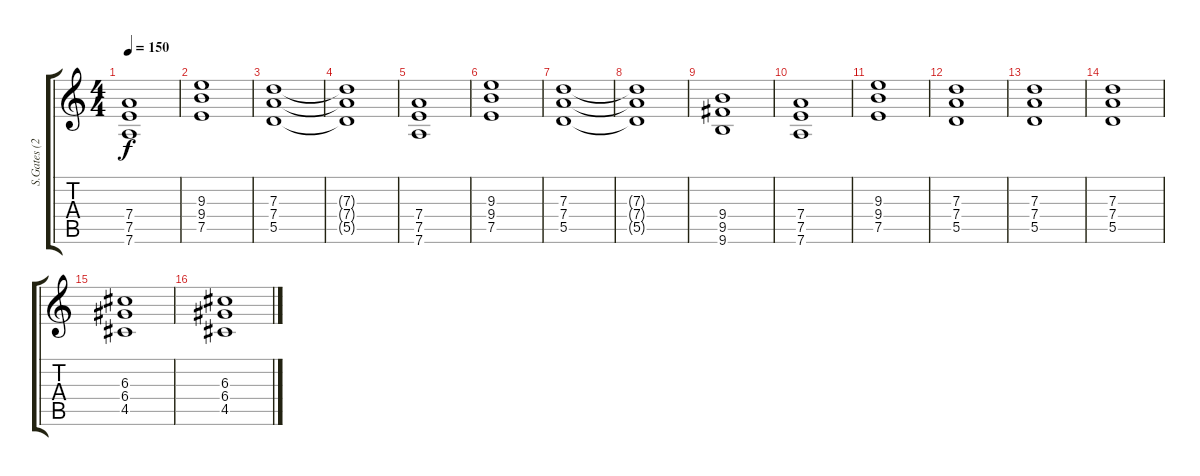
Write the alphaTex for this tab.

\track ("S.Gates (2)" "S.Gates (2") {instrument distortionguitar}
\staff {score tabs}
\tuning (E4 B3 G3 D3 A2 D2) {hide}
\ts (4 4)
\tempo 150
\clef g2
\ks c
(7.4 7.5 7.6).1{dy f instrument distortionguitar} |
(9.3 9.4 7.5).1 |
(7.3 7.4 5.5).1 |
(7.3{t} 7.4{t} 5.5{t}).1 |
(7.4 7.5 7.6).1 |
(9.3 9.4 7.5).1 |
(7.3 7.4 5.5).1 |
(7.3{t} 7.4{t} 5.5{t}).1 |
(9.4 9.5 9.6).1 |
(7.4 7.5 7.6).1 |
(9.3 9.4 7.5).1 |
(7.3 7.4 5.5).1 |
(7.3 7.4 5.5).1 |
(7.3 7.4 5.5).1 |
(6.3 6.4 4.5).1 |
(6.3 6.4 4.5).1
